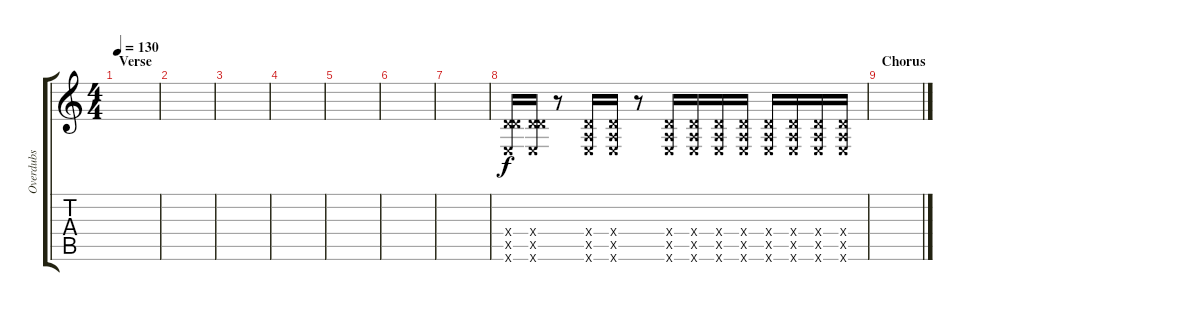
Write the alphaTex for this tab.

\track ("Overdubs" "Overdubs") {instrument distortionguitar}
\staff {score tabs}
\tuning (E4 B3 G3 D3 A2 E2) {hide}
\ts (4 4)
\section ("" "Verse")
\tempo 130
\clef g2
\ks c
|
|
|
|
|
|
|
(0.4{x} 5.5{x} 0.6{x}).16 (0.4{x} 5.5{x} 0.6{x}).16 r.8 (0.4{x} 0.5{x} 0.6{x}).16 (0.4{x} 0.5{x} 0.6{x}).16 r.8 (0.4{x} 0.5{x} 0.6{x}).16 (0.4{x} 0.5{x} 0.6{x}).16 (0.4{x} 0.5{x} 0.6{x}).16 (0.4{x} 0.5{x} 0.6{x}).16 (0.4{x} 0.5{x} 0.6{x}).16 (0.4{x} 0.5{x} 0.6{x}).16 (0.4{x} 0.5{x} 0.6{x}).16 (0.4{x} 0.5{x} 0.6{x}).16 |
\section ("" "Chorus")
